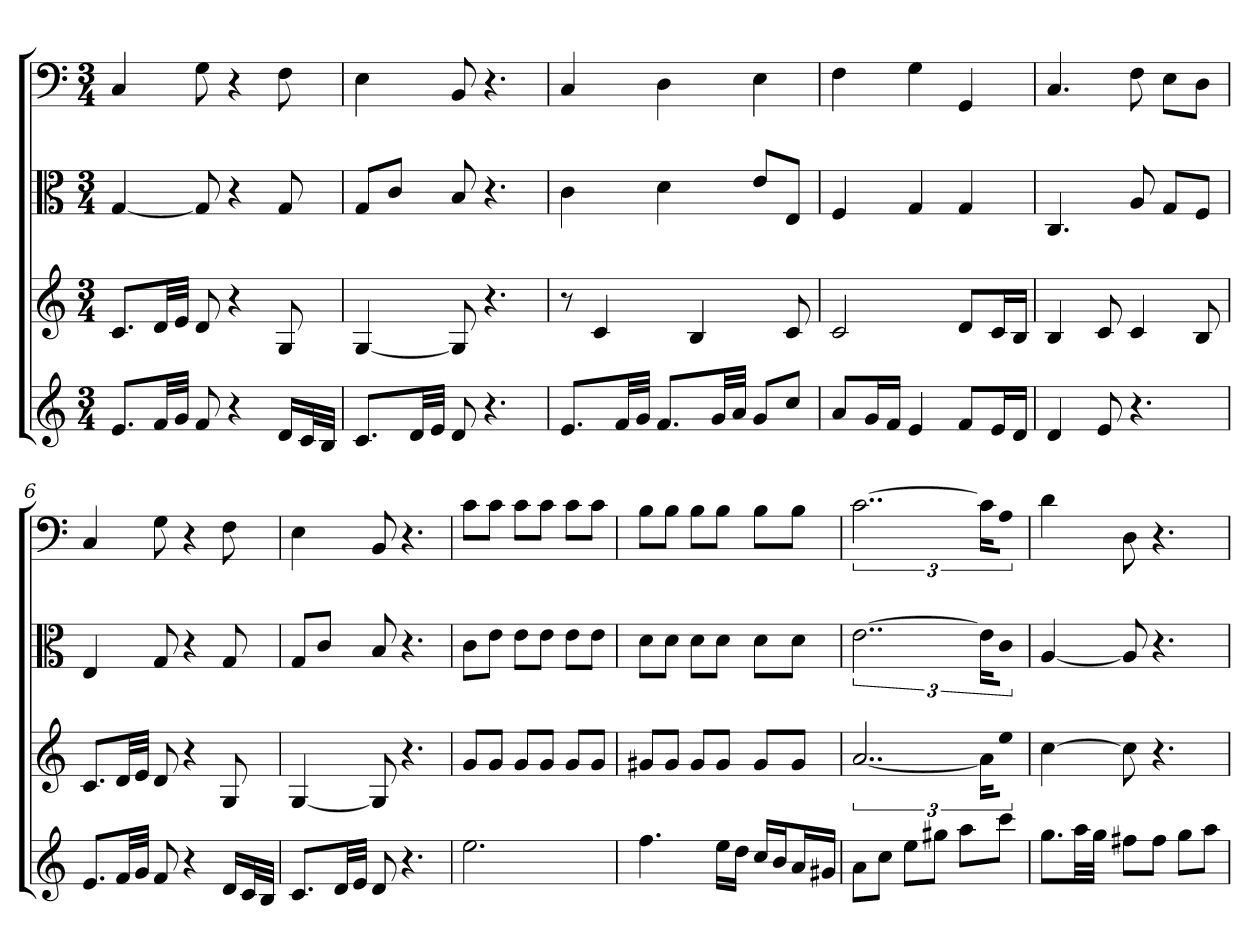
**kern	**kern	**kern	**kern
*part4	*part3	*part2	*part1
*staff4	*staff3	*staff2	*staff1
*	*	*clefC3	*clefF4
*k[]	*k[]	*k[]	*k[]
*C:	*C:	*C:	*C:
*M3/4	*M3/4	*M3/4	*M3/4
*MM40	*MM40	*MM40	*MM40
=1	=1	=1	=1
8.eL	8.cL	[4G	4C
32fLL	32dLL	.	.
32gJJJ	32eJJJ	.	.
8f	8d	8G]	8G
4r	4r	4r	4r
16dLL	8G	8G	8F
32cL	.	.	.
32BJJJ	.	.	.
=2	=2	=2	=2
8.cL	[4G	8G/L	4E
.	.	8c/J	.
32dLL	.	.	.
32eJJJ	.	.	.
8d	8G]	8B	8BB
4.r	4.r	4.r	4.r
=3	=3	=3	=3
8.eL	8r	4c	4C
.	4c	.	.
32fLL	.	.	.
32gJJJ	.	.	.
8.fL	.	4d	4D
.	4B	.	.
32gLL	.	.	.
32aJJJ	.	.	.
8gL	.	8e/L	4E
8ccJ	8c	8E/J	.
=4	=4	=4	=4
8aL	2c	4F	4F
16gL	.	.	.
16fJJ	.	.	.
4e	.	4G	4G
8fL	8dL	4G	4GG
16eL	16cL	.	.
16dJJ	16BJJ	.	.
=5	=5	=5	=5
4d	4B	4.C	4.C
8e	8c	.	.
4.r	4c	8A	8F
.	.	8G/L	8E\L
.	8B	8F/J	8D\J
=6	=6	=6	=6
8.eL	8.cL	4E	4C
32fLL	32dLL	.	.
32gJJJ	32eJJJ	.	.
8f	8d	8G	8G
4r	4r	4r	4r
16dLL	8G	8G	8F
32cL	.	.	.
32BJJJ	.	.	.
=7	=7	=7	=7
8.cL	[4G	8G/L	4E
.	.	8c/J	.
32dLL	.	.	.
32eJJJ	.	.	.
8d	8G]	8B	8BB
4.r	4.r	4.r	4.r
=8	=8	=8	=8
2.ee	8gL	8c\L	8c\L
.	8gJ	8e\J	8c\J
.	8gL	8e\L	8c\L
.	8gJ	8e\J	8c\J
.	8gL	8e\L	8c\L
.	8gJ	8e\J	8c\J
=9	=9	=9	=9
4.ff	8g#XL	8d\L	8B\L
.	8g#J	8d\J	8B\J
.	8g#L	8d\L	8B\L
16eeLL	8g#J	8d\J	8B\J
16ddJJ	.	.	.
16ccLL	8g#L	8d\L	8B\L
16bJ	.	.	.
16aL	8g#J	8d\J	8B\J
16g#XJJ	.	.	.
=10	=10	=10	=10
8aL	[3..a	[3..e	[3..c
8ccJ	.	.	.
8eeL	.	.	.
8gg#XJ	.	.	.
8aaL	.	.	.
.	24aKL]	24e\KL]	24c\KL]
8cccJ	8eeJ	8c\J	8A\J
=11	=11	=11	=11
8.ggL	[4cc	[4A	4d
32aaLL	.	.	.
32ggJJJ	.	.	.
8ff#XL	8cc]	8A]	8D
8ff#J	4.r	4.r	4.r
8ggL	.	.	.
8aaJ	.	.	.
=	=	=	=
*-	*-	*-	*-
